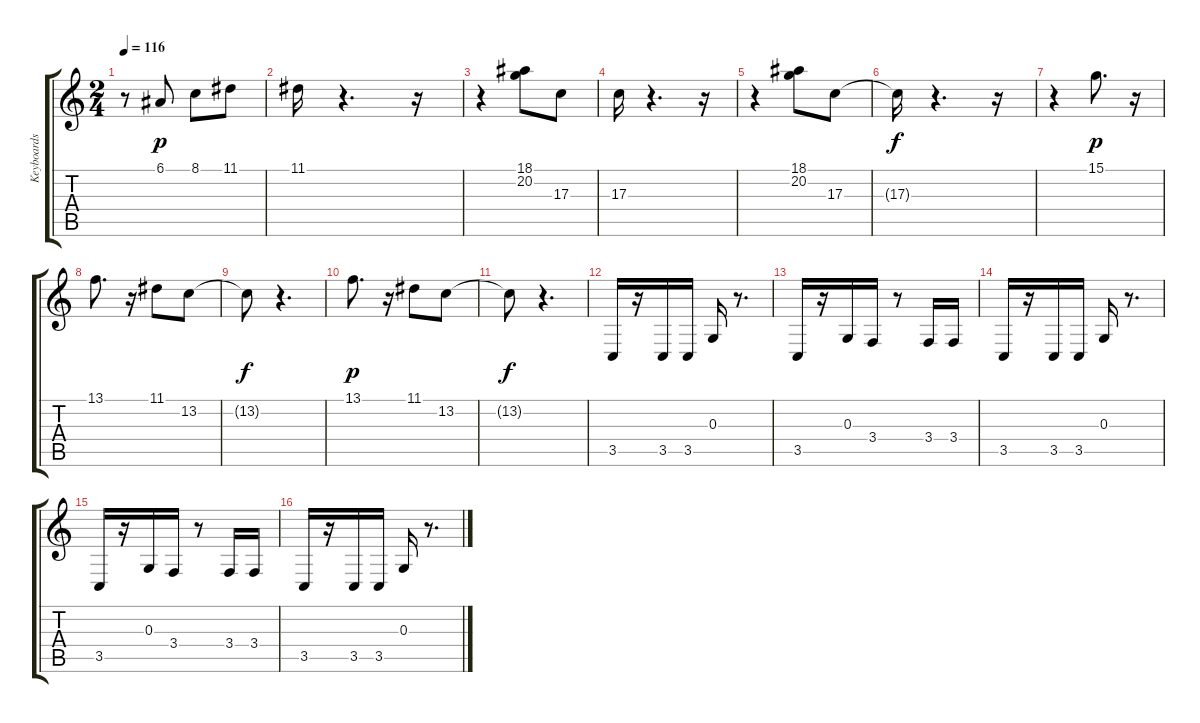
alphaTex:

\track ("Keyboards" "Keyboards") {instrument stringensemble1}
\staff {score tabs}
\tuning (E4 B3 G3 D3 A2 E2) {hide}
\ts (2 4)
\tempo 116
\clef g2
\ks c
r.8{dy mf} 6.1.8{dy p} 8.1.8 11.1.8 |
11.1.16 r.4{d} r.16 |
r.4 (18.1 20.2).8 17.3.8 |
17.3.16 r.4{d} r.16 |
r.4 (18.1 20.2).8 17.3.8 |
17.3{t}.16{dy f} r.4{d} r.16 |
r.4 15.1.8{d dy p} r.16 |
13.1.8{d} r.16 11.1.8 13.2.8 |
13.2{t}.8{dy f} r.4{d} |
13.1.8{d dy p} r.16 11.1.8 13.2.8 |
13.2{t}.8{dy f} r.4{d} |
3.5.16 r.16 3.5.16 3.5.16 0.3.16 r.8{d} |
3.5.16 r.16 0.3.16 3.4.16 r.8 3.4.16 3.4.16 |
3.5.16 r.16 3.5.16 3.5.16 0.3.16 r.8{d} |
3.5.16 r.16 0.3.16 3.4.16 r.8 3.4.16 3.4.16 |
3.5.16 r.16 3.5.16 3.5.16 0.3.16 r.8{d}
